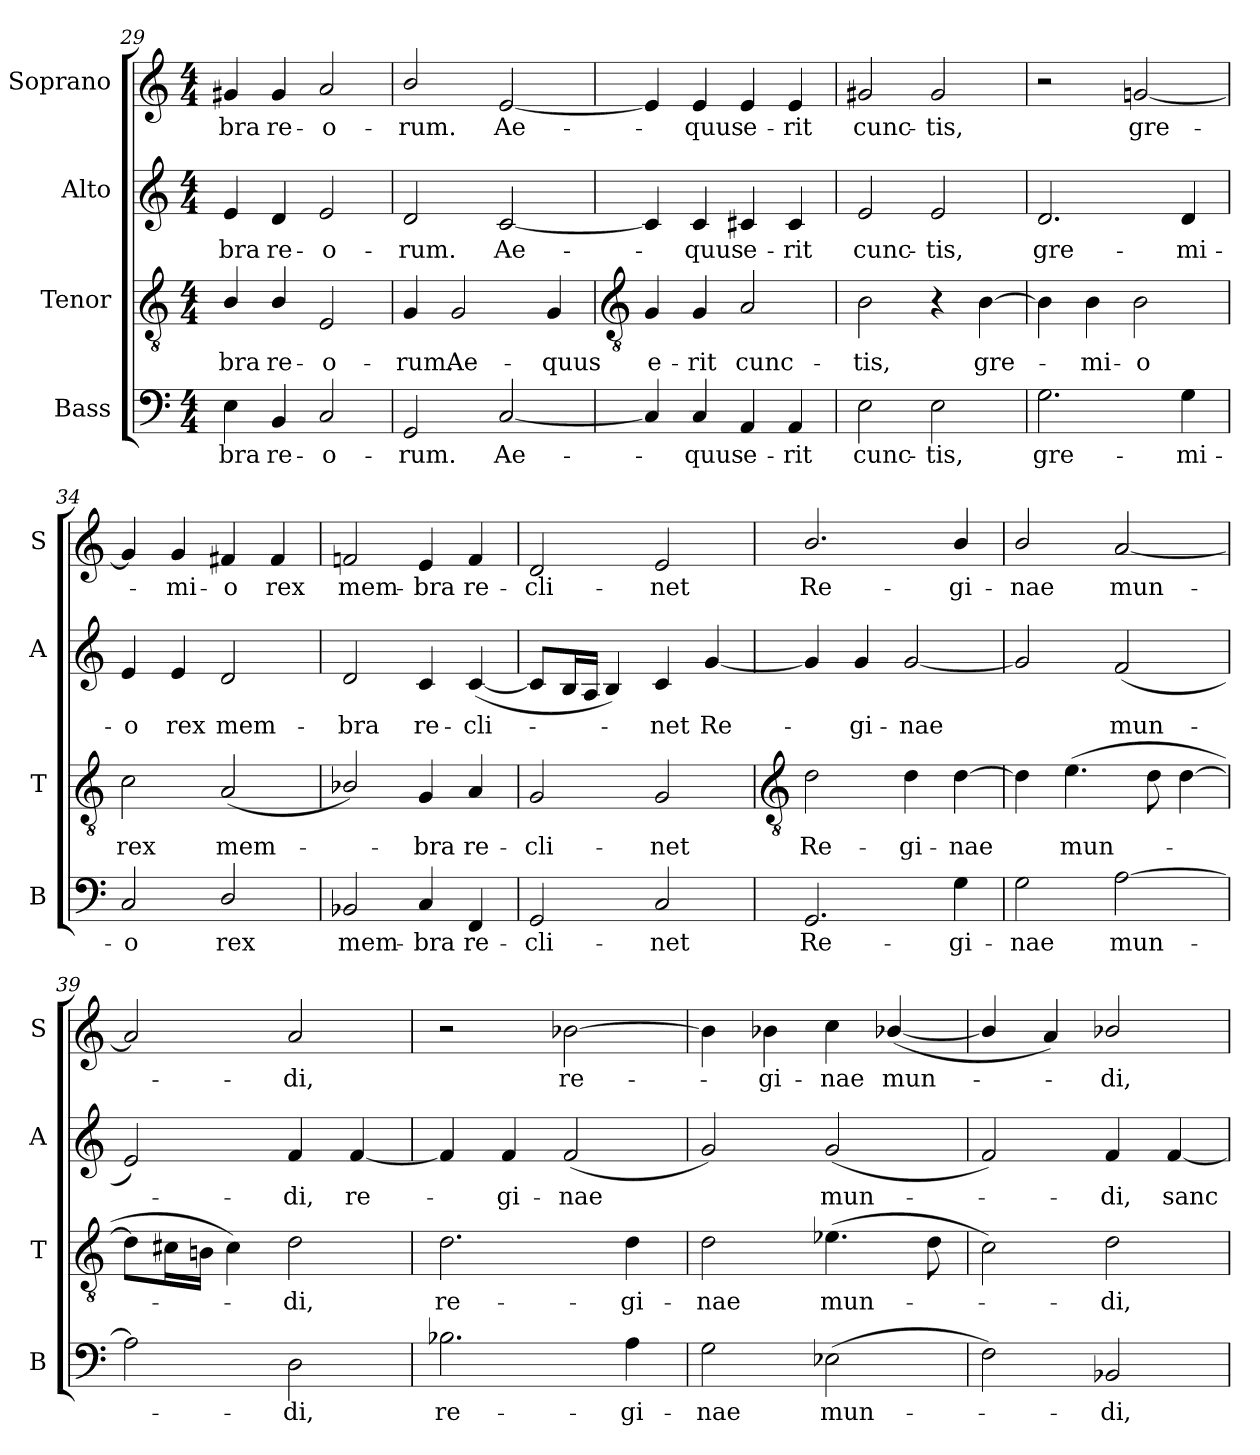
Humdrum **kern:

**kern	**text	**kern	**text	**kern	**text	**kern	**text
*part4	*part4	*part3	*part3	*part2	*part2	*part1	*part1
*staff4	*staff4	*staff3	*staff3	*staff2	*staff2	*staff1	*staff1
*I"Bass	*	*I"Tenor	*	*I"Alto	*	*I"Soprano	*
*I'B	*	*I'T	*	*I'A	*	*I'S	*
*clefF4	*	*clefGv2	*	*clefG2	*	*clefG2	*
*k[]	*	*k[]	*	*k[]	*	*k[]	*
*C:	*	*C:	*	*C:	*	*C:	*
*M4/4	*	*M4/4	*	*M4/4	*	*M4/4	*
=29	=29	=29	=29	=29	=29	=29	=29
!	!LO:LY:b	!	!LO:LY:b	!	!LO:LY:b	!	!LO:LY:b
4E	-bra	4B/	-bra	4e	-bra	4g#X	-bra
!	!LO:LY:b	!	!LO:LY:b	!	!LO:LY:b	!	!LO:LY:b
4BB	re-	4B/	re-	4d	re-	4g#	re-
!	!LO:LY:b	!	!LO:LY:b	!	!LO:LY:b	!	!LO:LY:b
2C	-o-	2E	-o-	2e	-o-	2a	-o-
=30	=30	=30	=30	=30	=30	=30	=30
!	!LO:LY:b	!	!LO:LY:b	!	!LO:LY:b	!	!LO:LY:b
2GG	-rum.	4G	-rum.	2d	-rum.	2b/	-rum.
!	!	!	!LO:LY:b	!	!	!	!
.	.	2G	Ae-	.	.	.	.
!	!LO:LY:b	!	!	!	!LO:LY:b	!	!LO:LY:b
[2C	Ae-	.	.	[2c	Ae-	[2e	Ae-
!	!	!	!LO:LY:b	!	!	!	!
.	.	4G	-quus	.	.	.	.
!!LO:LB:g=z
=31	=31	=31	=31	=31	=31	=31	=31
*	*	*clefGv2	*	*	*	*	*
!	!	!	!LO:LY:b	!	!	!	!
4C]	.	4G	e-	4c]	.	4e]	.
!	!LO:LY:b	!	!LO:LY:b	!	!LO:LY:b	!	!LO:LY:b
4C	quus	4G	-rit	4c	quus	4e	quus
!	!LO:LY:b	!	!LO:LY:b	!	!LO:LY:b	!	!LO:LY:b
4AA	e-	2A	cunc-	4c#X	e-	4e	e-
!	!LO:LY:b	!	!	!	!LO:LY:b	!	!LO:LY:b
4AA	-rit	.	.	4c#	-rit	4e	-rit
=32	=32	=32	=32	=32	=32	=32	=32
!	!LO:LY:b	!	!LO:LY:b	!	!LO:LY:b	!	!LO:LY:b
2E	cunc-	2B	-tis,	2e	cunc-	2g#X	cunc-
!	!LO:LY:b	!	!	!	!LO:LY:b	!	!LO:LY:b
2E	-tis,	4r	.	2e	-tis,	2g#	-tis,
!	!	!	!LO:LY:b	!	!	!	!
.	.	[4B	gre-	.	.	.	.
=33	=33	=33	=33	=33	=33	=33	=33
!	!LO:LY:b	!	!	!	!LO:LY:b	!	!
2.G	gre-	4B]	.	2.d	gre-	2r	.
!	!	!	!LO:LY:b	!	!	!	!
.	.	4B	mi-	.	.	.	.
!	!	!	!LO:LY:b	!	!	!	!LO:LY:b
.	.	2B	-o	.	.	[2gn	gre-
!	!LO:LY:b	!	!	!	!LO:LY:b	!	!
4G	-mi-	.	.	4d	-mi-	.	.
=34	=34	=34	=34	=34	=34	=34	=34
!	!LO:LY:b	!	!LO:LY:b	!	!LO:LY:b	!	!
2C	-o	2c	rex	4e	-o	4g]	.
!	!	!	!	!	!LO:LY:b	!	!LO:LY:b
.	.	.	.	4e	rex	4g	mi-
!	!LO:LY:b	!	!LO:LY:b	!	!LO:LY:b	!	!LO:LY:b
2D/	rex	(<2A	mem-	2d	mem-	4f#X	-o
!	!	!	!	!	!	!	!LO:LY:b
.	.	.	.	.	.	4f#	rex
=35	=35	=35	=35	=35	=35	=35	=35
!	!LO:LY:b	!	!	!	!LO:LY:b	!	!LO:LY:b
2BB-X	mem-	2B-X/)	.	2d	-bra	2fn	mem-
!	!LO:LY:b	!	!LO:LY:b	!	!LO:LY:b	!	!LO:LY:b
4C	-bra	4G	bra	4c	re-	4e	-bra
!	!LO:LY:b	!	!LO:LY:b	!	!LO:LY:b	!	!LO:LY:b
4FF	re-	4A	re-	(<[4c	-cli-	4f	re-
=36	=36	=36	=36	=36	=36	=36	=36
!	!LO:LY:b	!	!LO:LY:b	!	!	!	!LO:LY:b
2GG	-cli-	2G	-cli-	8cL]	.	2d	-cli-
.	.	.	.	16BL	.	.	.
.	.	.	.	16AJJ	.	.	.
.	.	.	.	4B)	.	.	.
!	!LO:LY:b	!	!LO:LY:b	!	!LO:LY:b	!	!LO:LY:b
2C	-net	2G	-net	4c	net	2e	-net
!	!	!	!	!	!LO:LY:b	!	!
.	.	.	.	[4g	Re-	.	.
!!LO:LB:g=z
=37	=37	=37	=37	=37	=37	=37	=37
*	*	*clefGv2	*	*	*	*	*
!	!LO:LY:b	!	!LO:LY:b	!	!	!	!LO:LY:b
2.GG	Re-	2d	Re-	4g]	.	2.b/	Re-
!	!	!	!	!	!LO:LY:b	!	!
.	.	.	.	4g	gi-	.	.
!	!	!	!LO:LY:b	!	!LO:LY:b	!	!
.	.	4d	-gi-	[2g	-nae	.	.
!	!LO:LY:b	!	!LO:LY:b	!	!	!	!LO:LY:b
4G	-gi-	[4d	-nae	.	.	4b/	-gi-
=38	=38	=38	=38	=38	=38	=38	=38
!	!LO:LY:b	!	!	!	!	!	!LO:LY:b
2G	-nae	4d]	.	2g]	.	2b/	-nae
!	!	!	!LO:LY:b	!	!	!	!
.	.	(>4.e	mun-	.	.	.	.
!	!LO:LY:b	!	!	!	!LO:LY:b	!	!LO:LY:b
[2A	mun-	.	.	(<2f	mun-	[2a	mun-
.	.	8d	.	.	.	.	.
.	.	[4d	.	.	.	.	.
=39	=39	=39	=39	=39	=39	=39	=39
2A]	.	8dL]	.	2e)	.	2a]	.
.	.	16c#XL	.	.	.	.	.
.	.	16BnJJ	.	.	.	.	.
.	.	4c#)	.	.	.	.	.
!	!LO:LY:b	!	!LO:LY:b	!	!LO:LY:b	!	!LO:LY:b
2D	di,	2d	di,	4f	di,	2a	di,
!	!	!	!	!	!LO:LY:b	!	!
.	.	.	.	[4f	re-	.	.
=40	=40	=40	=40	=40	=40	=40	=40
!	!LO:LY:b	!	!LO:LY:b	!	!	!	!
2.B-X	re-	2.d	re-	4f]	.	2r	.
!	!	!	!	!	!LO:LY:b	!	!
.	.	.	.	4f	gi-	.	.
!	!	!	!	!	!LO:LY:b	!	!LO:LY:b
.	.	.	.	(<2f	-nae	[2b-X\	re-
!	!LO:LY:b	!	!LO:LY:b	!	!	!	!
4A	-gi-	4d	-gi-	.	.	.	.
=41	=41	=41	=41	=41	=41	=41	=41
!	!LO:LY:b	!	!LO:LY:b	!	!	!	!
2G	-nae	2d	-nae	2g)	.	4b-]	.
!	!	!	!	!	!	!	!LO:LY:b
.	.	.	.	.	.	4b-	gi-
!	!LO:LY:b	!	!LO:LY:b	!	!LO:LY:b	!	!LO:LY:b
(>2E-X	mun-	(>4.e-X	mun-	(<2g	mun-	4cc	-nae
!	!	!	!	!	!	!	!LO:LY:b
.	.	.	.	.	.	(<[4b-X/	mun-
.	.	8d	.	.	.	.	.
=42	=42	=42	=42	=42	=42	=42	=42
2F)	.	2c)	.	2f)	.	4b-/]	.
.	.	.	.	.	.	4a)	.
!	!LO:LY:b	!	!LO:LY:b	!	!LO:LY:b	!	!LO:LY:b
2BB-X	di,	2d	di,	4f	di,	2b-/	di,
!	!	!	!	!	!LO:LY:b	!	!
.	.	.	.	[4f	sanc-	.	.
=	=	=	=	=	=	=	=
*-	*-	*-	*-	*-	*-	*-	*-
